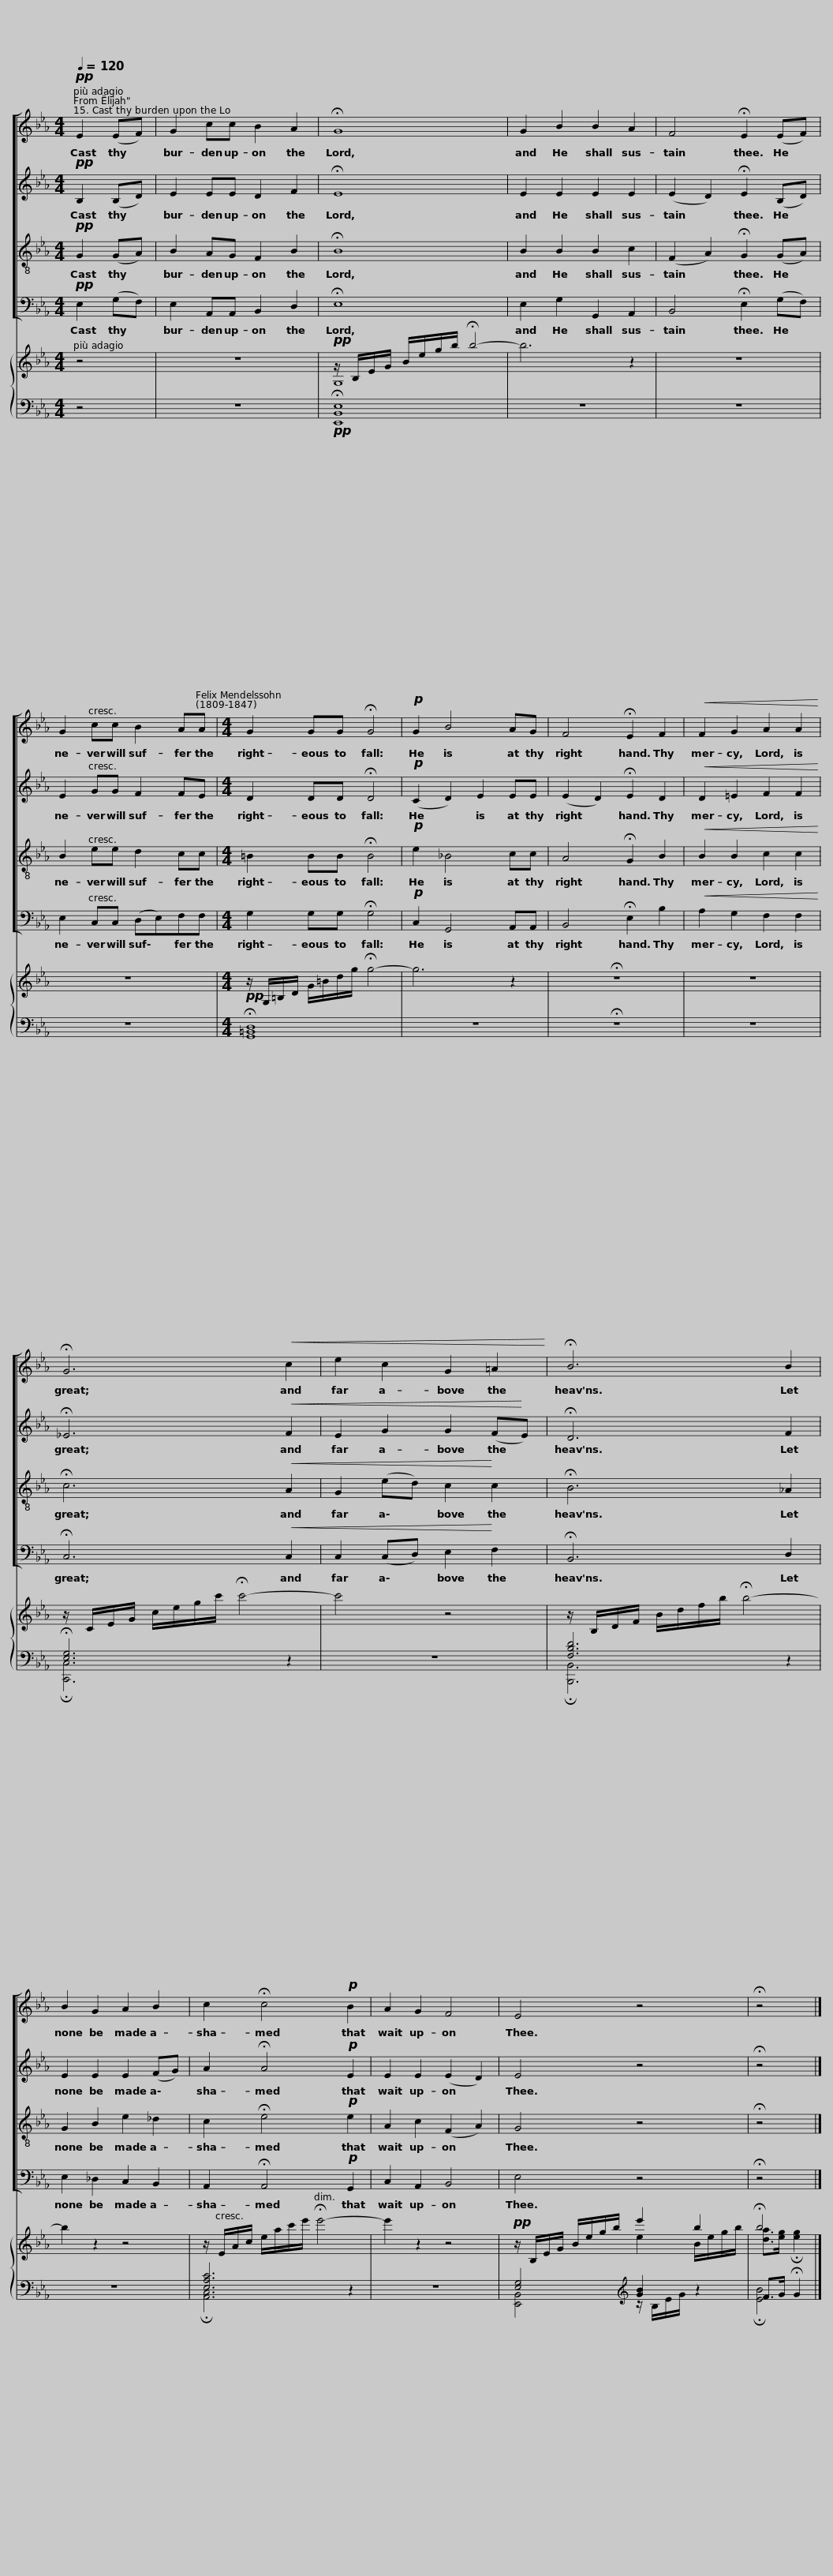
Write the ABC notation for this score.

X:1
%%score [ 1 2 3 4 ] { ( 5 7 ) | ( 6 8 9 ) }
L:1/8
Q:1/4=120
M:4/4
I:linebreak $
K:Eb
V:1 treble
V:2 treble
V:3 treble-8
V:4 bass
V:5 treble
V:7 treble
V:6 bass
V:8 bass
V:9 bass
V:1
!pp! E2 (EF) | G2 cc B2 A2 | !fermata!G8 | G2 B2 B2 A2 | F4 !fermata!E2 (EF) | %5
 G2 cc B2 AA |$[M:4/4] G2 GG !fermata!G4 |!p! G2 B4 AG | F4 !fermata!E2 F2 |!<(! F2 G2 A2 A2!<)! | %10
 !fermata!G6!<(! c2 | e2 c2 G2 =A2!<)! |$ !fermata!B6 B2 | B2 G2 A2 B2 | c2 !fermata!c4!p! B2 | %15
 A2 G2 F4 | E4 z4 |$ !fermata!z4 |] %18
V:2
!pp! B,2 (B,D) | E2 EE D2 F2 | !fermata!E8 | E2 E2 E2 E2 | (E2 D2) !fermata!E2 (B,D) | %5
 E2 GG F2 FE |$[M:4/4] D2 DD !fermata!D4 |!p! (C2 D2) E2 EE | (E2 D2) !fermata!E2 D2 |!<(! D2 =E2 F2 F2!<)! | %10
 !fermata!!courtesy!_E6!<(! F2 | E2 G2 G2 (F!<)!E) |$ !fermata!D6 F2 | E2 E2 E2 (FG) | A2 !fermata!A4!p! E2 | %15
 E2 E2 (E2 D2) | E4 z4 |$ !fermata!z4 |] %18
V:3
!pp! G2 (GA) | B2 AG F2 B2 | !fermata!B8 | B2 B2 B2 c2 | (F2 A2) !fermata!G2 (GA) | %5
 B2 ee d2 cc |$[M:4/4] =B2 BB !fermata!B4 |!p! e2 !courtesy!_B4 cc | A4 !fermata!G2 B2 |!<(! B2 B2 c2 c2!<)! | %10
 !fermata!c6!<(! A2 | G2 (ed) c2!<)! c2 |$ !fermata!B6 !courtesy!_A2 | G2 B2 e2 _d2 | c2 !fermata!e4!p! e2 | %15
 A2 c2 (F2 A2) | G4 z4 |$ !fermata!z4 |] %18
V:4
!pp! E,2 (G,F,) | E,2 A,,A,, B,,2 D,2 | !fermata!E,8 | E,2 G,2 G,,2 A,,2 | B,,4 !fermata!E,2 (G,F,) | %5
 E,2 C,C, (D,E,)F,F, |$[M:4/4] G,2 G,G, !fermata!G,4 |!p! C,2 G,,4 A,,A,, | B,,4 !fermata!E,2 B,2 |!<(! A,2 G,2 F,2 F,2!<)! | %10
 !fermata!C,6!<(! C,2 | C,2 (C,D,) E,2!<)! F,2 |$ !fermata!B,,6 D,2 | E,2 _D,2 C,2 B,,2 | A,,2 !fermata!A,,4!p! G,,2 | %15
 C,2 A,,2 B,,4 | E,4 z4 |$ !fermata!z4 |] %18
V:5
 z4 | z8 |!pp! z/ B,/E/G/ B/e/g/b/ !fermata!b4- | b6 z2 | z8 | %5
 z8 |$[M:4/4]!pp! z/ G,/=B,/D/ G/=B/d/g/ !fermata!g4- | g6 z2 | !fermata!z8 | z8 | %10
 z/ C/E/G/ c/e/g/c'/ !fermata!c'4- | c'4 z4 |$ z/ B,/D/F/ B/d/f/b/ !fermata!b4- | b2 z2 z4 | z/ E/A/c/ e/a/c'/e'/ !fermata!e'4- | %15
 e'2 z2 z4 |!pp! z/ B,/E/G/ B/e/g/b/ e'2 b2 |$ !fermata!b4 |] %18
V:6
 z4 | z8 |!pp! !fermata![E,,B,,E,]8 | z8 | z8 | %5
 z8 |$[M:4/4] !fermata![G,,=B,,D,]8 | z8 | !fermata!z8 | z8 | %10
 !fermata![E,G,]6 x2 | z8 |$ [F,B,D]6 x2 | z8 | [E,A,C]6 x2 | %15
 z8 | [E,G,]4[K:treble] [GB]2 z2 |$ F>G !fermata!G2 |] %18
V:7
 x4 | x8 | G,8 | x8 | x8 | %5
 x8 |$[M:4/4] x8 | x8 | x8 | x8 | %10
 x8 | x8 |$ x8 | x8 | x8 | %15
 x8 | x4 e2 B/e/g/b/ |$ [da]>[eg] !fermata![eg]2 |] %18
V:8
 x4 | x8 | x8 | x8 | x8 | %5
 x8 |$[M:4/4] x8 | x8 | x8 | x8 | %10
 !fermata![C,,C,]6 z2 | x8 |$ x8 | x8 | x8 | %15
 x8 | [E,,B,,]4[K:treble] z/ B,/E/G/ z2 |$ !fermata![EB]4 |] %18
V:9
 x4 | x8 | x8 | x8 | x8 | %5
 x8 |$[M:4/4] x8 | x8 | x8 | x8 | %10
 x8 | x8 |$ !fermata![B,,,B,,]6 z2 | x8 | !fermata![A,,C,]6 z2 | %15
 x8 | x4[K:treble] x4 |$ x4 |] %18
